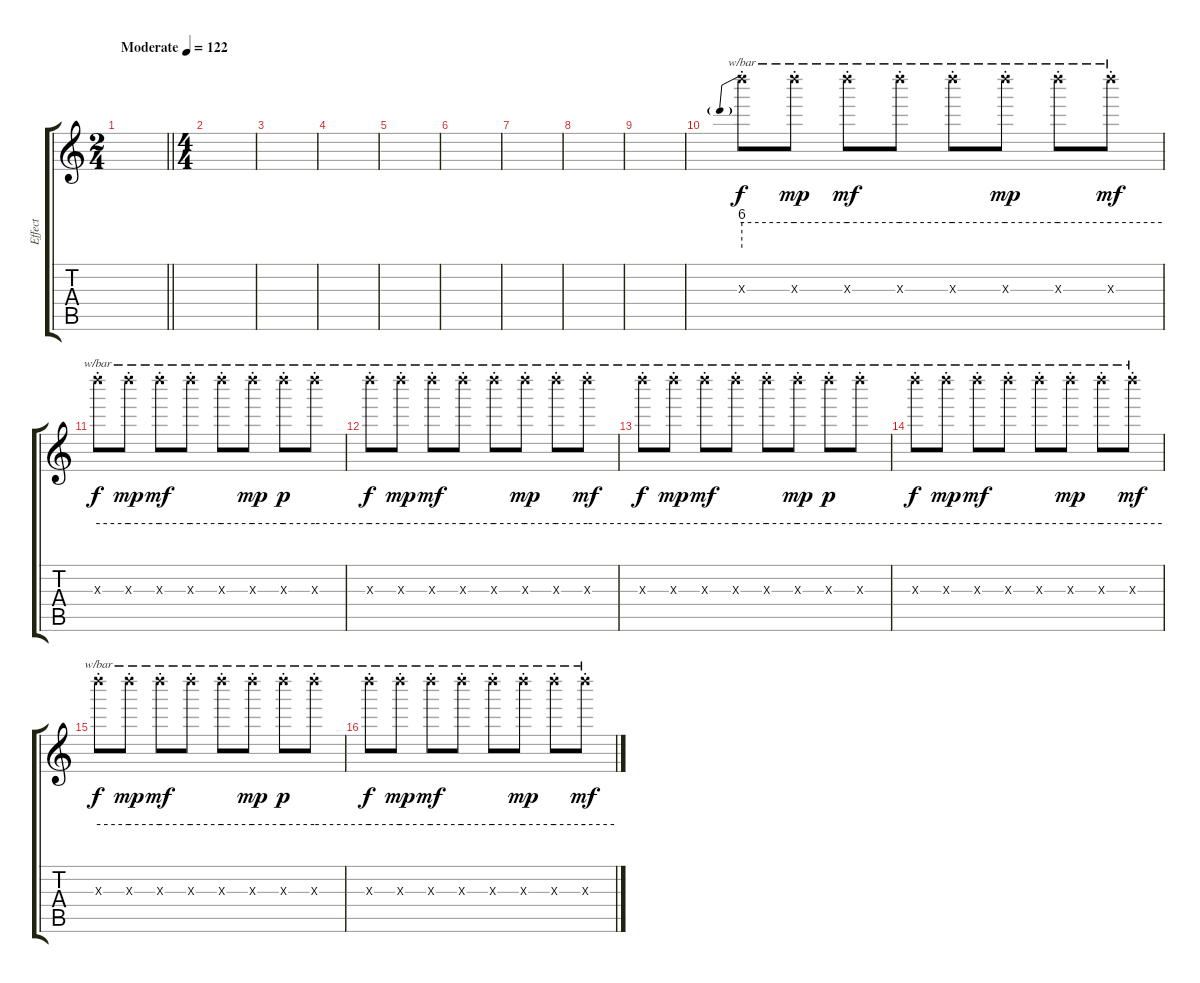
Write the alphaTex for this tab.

\track ("Effect" "Effect") {instrument synthbass1}
\staff {score tabs}
\tuning (E4 B3 G3 D3 A2 E2) {hide}
\ts (2 4)
\tempo (122 "Moderate")
\clef g2
\barLineRight lightlight
\ks c
|
\ts (4 4)
\section ("" "")
|
|
|
|
|
|
|
|
19.3{st x}.8{tbe (predive default 0 24 60 24) volume 7 balance 3} 19.3{st x}.8{tbe (hold default 0 24 60 24) dy mp balance 13} 19.3{st x}.8{tbe (hold default 0 24 60 24) dy mf balance 3} 19.3{st x}.8{tbe (hold default 0 24 60 24) balance 13} 19.3{st x}.8{tbe (hold default 0 24 60 24) balance 3} 19.3{st x}.8{tbe (hold default 0 24 60 24) dy mp balance 13} 19.3{st x}.8{tbe (hold default 0 24 60 24) balance 3} 19.3{st x}.8{tbe (hold default 0 24 60 24) dy mf balance 13} |
19.3{st x}.8{tbe (hold default 0 24 60 24) dy f balance 3} 19.3{st x}.8{tbe (hold default 0 24 60 24) dy mp balance 13} 19.3{st x}.8{tbe (hold default 0 24 60 24) dy mf balance 3} 19.3{st x}.8{tbe (hold default 0 24 60 24) balance 13} 19.3{st x}.8{tbe (hold default 0 24 60 24) balance 3} 19.3{st x}.8{tbe (hold default 0 24 60 24) dy mp balance 13} 19.3{st x}.8{tbe (hold default 0 24 60 24) dy p balance 3} 19.3{st x}.8{tbe (hold default 0 24 60 24) balance 13} |
19.3{st x}.8{tbe (hold default 0 24 60 24) dy f balance 3} 19.3{st x}.8{tbe (hold default 0 24 60 24) dy mp balance 13} 19.3{st x}.8{tbe (hold default 0 24 60 24) dy mf balance 3} 19.3{st x}.8{tbe (hold default 0 24 60 24) balance 13} 19.3{st x}.8{tbe (hold default 0 24 60 24) balance 3} 19.3{st x}.8{tbe (hold default 0 24 60 24) dy mp balance 13} 19.3{st x}.8{tbe (hold default 0 24 60 24) balance 3} 19.3{st x}.8{tbe (hold default 0 24 60 24) dy mf balance 13} |
19.3{st x}.8{tbe (hold default 0 24 60 24) dy f balance 3} 19.3{st x}.8{tbe (hold default 0 24 60 24) dy mp balance 13} 19.3{st x}.8{tbe (hold default 0 24 60 24) dy mf balance 3} 19.3{st x}.8{tbe (hold default 0 24 60 24) balance 13} 19.3{st x}.8{tbe (hold default 0 24 60 24) balance 3} 19.3{st x}.8{tbe (hold default 0 24 60 24) dy mp balance 13} 19.3{st x}.8{tbe (hold default 0 24 60 24) dy p balance 3} 19.3{st x}.8{tbe (hold default 0 24 60 24) balance 13} |
19.3{st x}.8{tbe (hold default 0 24 60 24) dy f balance 3} 19.3{st x}.8{tbe (hold default 0 24 60 24) dy mp balance 13} 19.3{st x}.8{tbe (hold default 0 24 60 24) dy mf balance 3} 19.3{st x}.8{tbe (hold default 0 24 60 24) balance 13} 19.3{st x}.8{tbe (hold default 0 24 60 24) balance 3} 19.3{st x}.8{tbe (hold default 0 24 60 24) dy mp balance 13} 19.3{st x}.8{tbe (hold default 0 24 60 24) balance 3} 19.3{st x}.8{tbe (hold default 0 24 60 24) dy mf balance 13} |
19.3{st x}.8{tbe (hold default 0 24 60 24) dy f balance 3} 19.3{st x}.8{tbe (hold default 0 24 60 24) dy mp balance 13} 19.3{st x}.8{tbe (hold default 0 24 60 24) dy mf balance 3} 19.3{st x}.8{tbe (hold default 0 24 60 24) balance 13} 19.3{st x}.8{tbe (hold default 0 24 60 24) balance 3} 19.3{st x}.8{tbe (hold default 0 24 60 24) dy mp balance 13} 19.3{st x}.8{tbe (hold default 0 24 60 24) dy p balance 3} 19.3{st x}.8{tbe (hold default 0 24 60 24) balance 13} |
19.3{st x}.8{tbe (hold default 0 24 60 24) dy f balance 3} 19.3{st x}.8{tbe (hold default 0 24 60 24) dy mp balance 13} 19.3{st x}.8{tbe (hold default 0 24 60 24) dy mf balance 3} 19.3{st x}.8{tbe (hold default 0 24 60 24) balance 13} 19.3{st x}.8{tbe (hold default 0 24 60 24) balance 3} 19.3{st x}.8{tbe (hold default 0 24 60 24) dy mp balance 13} 19.3{st x}.8{tbe (hold default 0 24 60 24) balance 3} 19.3{st x}.8{tbe (hold default 0 24 60 24) dy mf balance 13}
